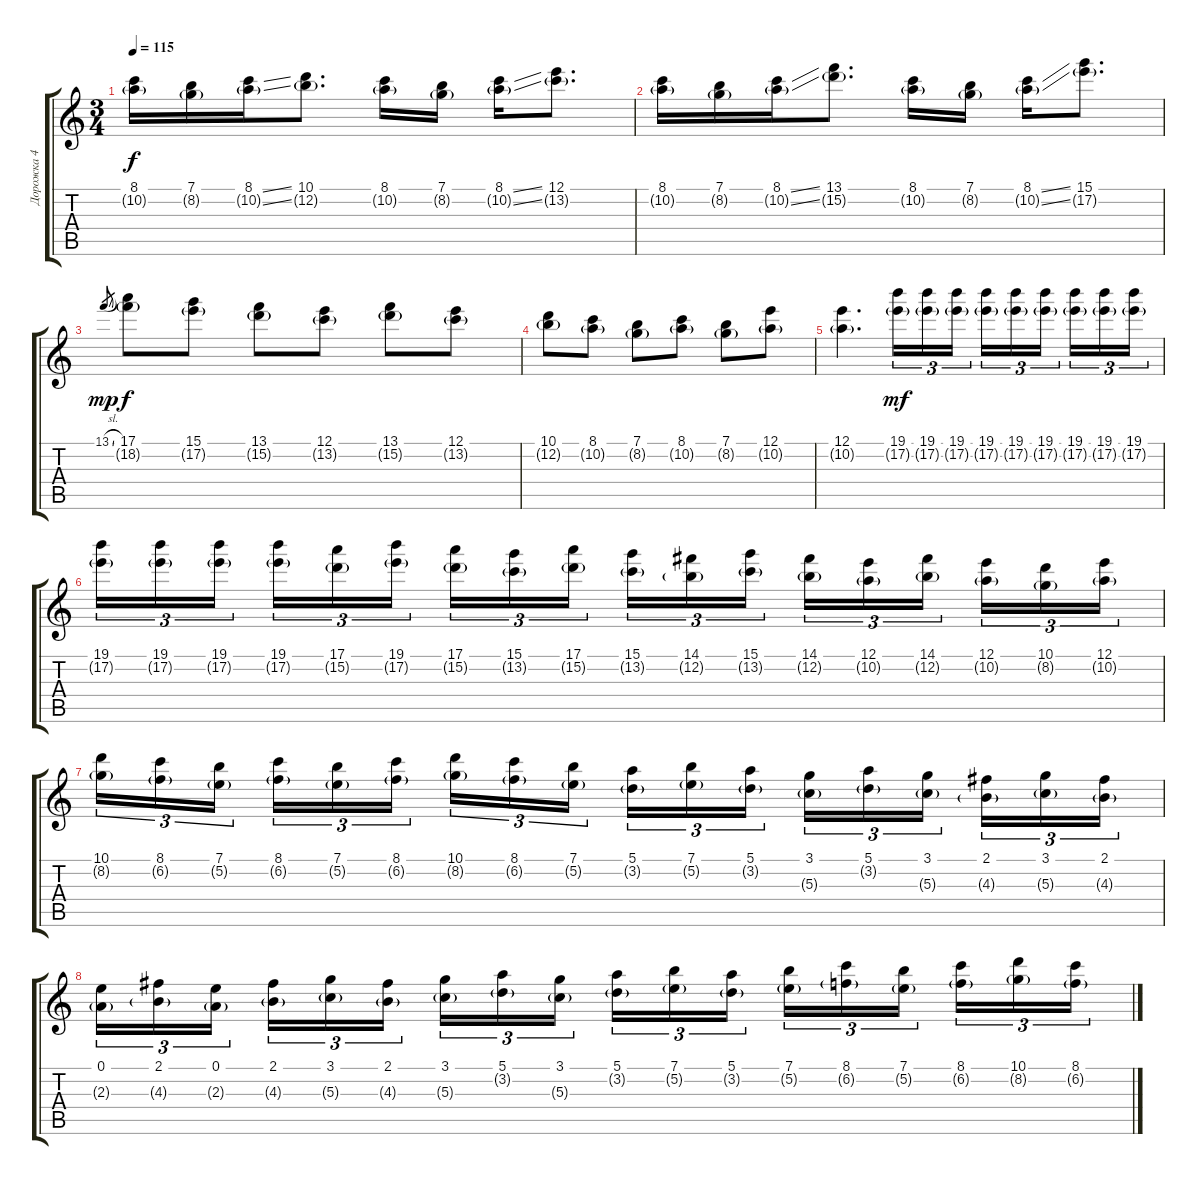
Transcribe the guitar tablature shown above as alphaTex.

\track ("Дорожка 4" "Дорожка 4") {instrument electricguitarclean}
\staff {score tabs}
\tuning (E4 B3 G3 D3 A2 E2) {hide}
\ts (3 4)
\tempo 115
\clef g2
\ks c
(8.1 10.2{g}).16{dy f} (7.1 8.2{g}).16 (8.1{ss} 10.2{ss g}).16 (10.1 12.2{g}).8{d} (8.1 10.2{g}).16 (7.1 8.2{g}).16 (8.1{ss} 10.2{ss g}).16 (12.1 13.2{g}).8{d} |
(8.1 10.2{g}).16 (7.1 8.2{g}).16 (8.1{ss} 10.2{ss g}).16 (13.1 15.2{g}).8{d} (8.1 10.2{g}).16 (7.1 8.2{g}).16 (8.1{ss} 10.2{ss g}).16 (15.1 17.2{g}).8{d} |
13.1{sl}.8{gr dy mp} (17.1 18.2{g}).8{dy f} (15.1 17.2{g}).8 (13.1 15.2{g}).8 (12.1 13.2{g}).8 (13.1 15.2{g}).8 (12.1 13.2{g}).8 |
(10.1 12.2{g}).8 (8.1 10.2{g}).8 (7.1 8.2{g}).8 (8.1 10.2{g}).8 (7.1 8.2{g}).8 (12.1 10.2{g}).8 |
(12.1 10.2{g}).4{d} (19.1 17.2{g}).16{tu (3 2) dy mf} (19.1 17.2{g}).16{tu (3 2)} (19.1 17.2{g}).16{tu (3 2)} (19.1 17.2{g}).16{tu (3 2)} (19.1 17.2{g}).16{tu (3 2)} (19.1 17.2{g}).16{tu (3 2) beam splitsecondary} (19.1 17.2{g}).16{tu (3 2)} (19.1 17.2{g}).16{tu (3 2)} (19.1 17.2{g}).16{tu (3 2)} |
(19.1 17.2{g}).16{tu (3 2)} (19.1 17.2{g}).16{tu (3 2)} (19.1 17.2{g}).16{tu (3 2) beam splitsecondary} (19.1 17.2{g}).16{tu (3 2)} (17.1 15.2{g}).16{tu (3 2)} (19.1 17.2{g}).16{tu (3 2)} (17.1 15.2{g}).16{tu (3 2)} (15.1 13.2{g}).16{tu (3 2)} (17.1 15.2{g}).16{tu (3 2) beam splitsecondary} (15.1 13.2{g}).16{tu (3 2)} (14.1 12.2{g}).16{tu (3 2)} (15.1 13.2{g}).16{tu (3 2)} (14.1 12.2{g}).16{tu (3 2)} (12.1 10.2{g}).16{tu (3 2)} (14.1 12.2{g}).16{tu (3 2) beam splitsecondary} (12.1 10.2{g}).16{tu (3 2)} (10.1 8.2{g}).16{tu (3 2)} (12.1 10.2{g}).16{tu (3 2)} |
(10.1 8.2{g}).16{tu (3 2)} (8.1 6.2{g}).16{tu (3 2)} (7.1 5.2{g}).16{tu (3 2) beam splitsecondary} (8.1 6.2{g}).16{tu (3 2)} (7.1 5.2{g}).16{tu (3 2)} (8.1 6.2{g}).16{tu (3 2)} (10.1 8.2{g}).16{tu (3 2)} (8.1 6.2{g}).16{tu (3 2)} (7.1 5.2{g}).16{tu (3 2) beam splitsecondary} (5.1 3.2{g}).16{tu (3 2)} (7.1 5.2{g}).16{tu (3 2)} (5.1 3.2{g}).16{tu (3 2)} (3.1 5.3{g}).16{tu (3 2)} (5.1 3.2{g}).16{tu (3 2)} (3.1 5.3{g}).16{tu (3 2) beam splitsecondary} (2.1 4.3{g}).16{tu (3 2)} (3.1 5.3{g}).16{tu (3 2)} (2.1 4.3{g}).16{tu (3 2)} |
(0.1 2.3{g}).16{tu (3 2)} (2.1 4.3{g}).16{tu (3 2)} (0.1 2.3{g}).16{tu (3 2) beam splitsecondary} (2.1 4.3{g}).16{tu (3 2)} (3.1 5.3{g}).16{tu (3 2)} (2.1 4.3{g}).16{tu (3 2)} (3.1 5.3{g}).16{tu (3 2)} (5.1 3.2{g}).16{tu (3 2)} (3.1 5.3{g}).16{tu (3 2) beam splitsecondary} (5.1 3.2{g}).16{tu (3 2)} (7.1 5.2{g}).16{tu (3 2)} (5.1 3.2{g}).16{tu (3 2)} (7.1 5.2{g}).16{tu (3 2)} (8.1 6.2{g}).16{tu (3 2)} (7.1 5.2{g}).16{tu (3 2) beam splitsecondary} (8.1 6.2{g}).16{tu (3 2)} (10.1 8.2{g}).16{tu (3 2)} (8.1 6.2{g}).16{tu (3 2)}
